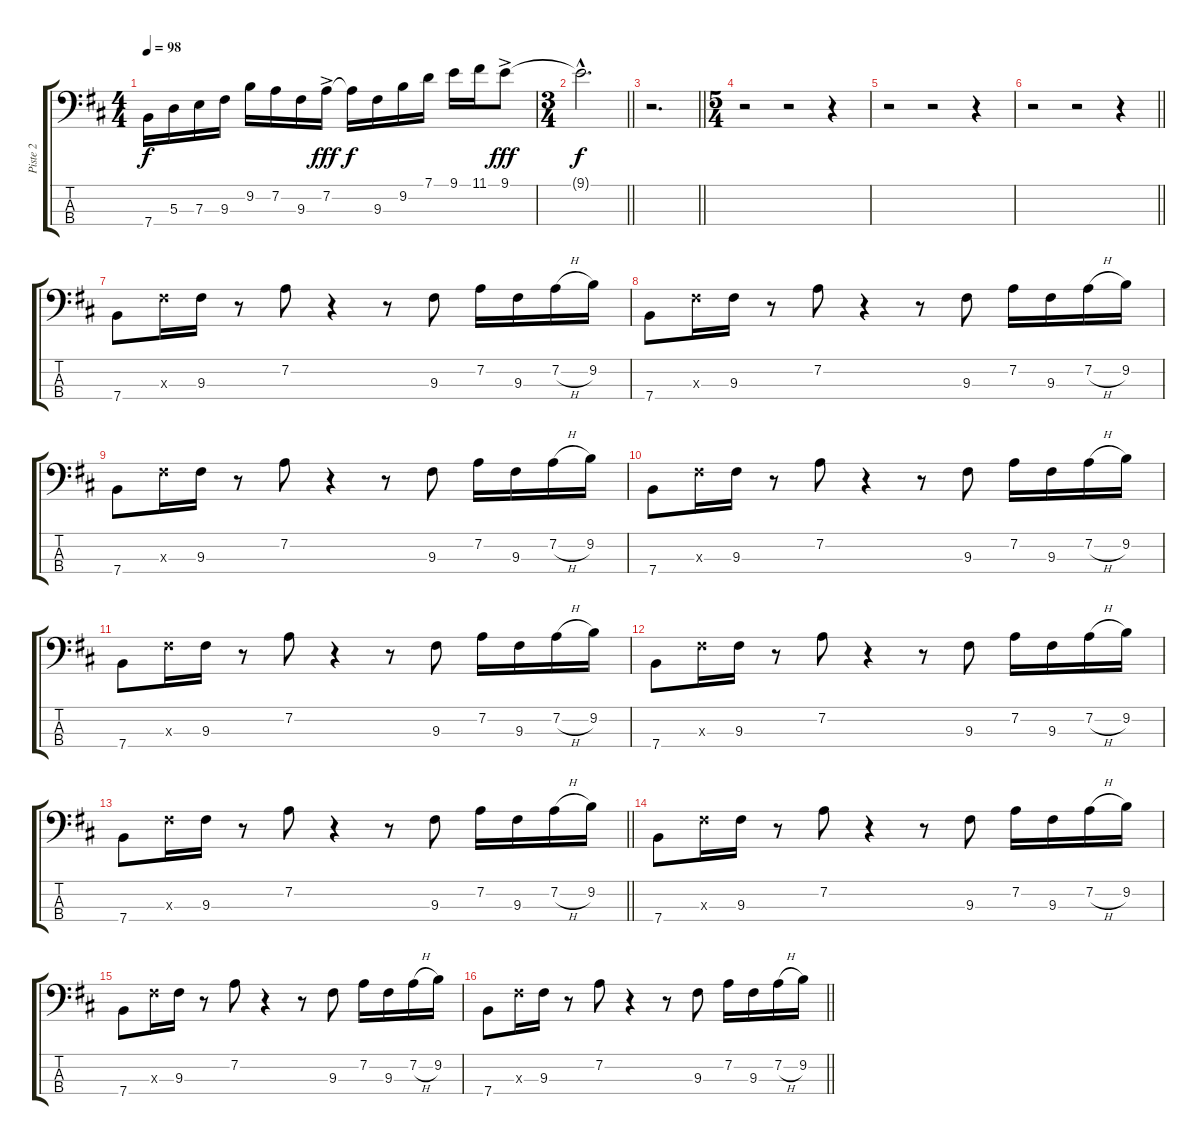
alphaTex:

\track ("Piste 2" "Piste 2") {instrument slapbass1}
\staff {score tabs}
\tuning (G2 D2 A1 E1) {hide}
\ts (4 4)
\tempo 98
\clef f4
\ks bminor
7.4.16{dy f volume 9 balance 8 instrument slapbass1} 5.3.16 7.3.16 9.3.16 9.2.16 7.2.16 9.3.16 7.2{ac}.16{dy fff} 7.2{t}.16{dy f} 9.3.16 9.2.16 7.1.16 9.1.16 11.1.16 9.1{ac}.8{dy fff} |
\ts (3 4)
\barLineRight lightlight
9.1{hac t}.2{d dy f} |
\barLineRight lightlight
r.2{d} |
\ts (5 4)
r.2 r.2 r.4 |
r.2 r.2 r.4 |
\barLineRight lightlight
r.2 r.2 r.4 |
7.4.8{volume 9 balance 8 instrument slapbass1} 9.3{x}.16 9.3.16 r.8 7.2.8 r.4 r.8 9.3.8 7.2.16 9.3.16 7.2{h}.16 9.2.16 |
7.4.8 9.3{x}.16 9.3.16 r.8 7.2.8 r.4 r.8 9.3.8 7.2.16 9.3.16 7.2{h}.16 9.2.16 |
7.4.8 9.3{x}.16 9.3.16 r.8 7.2.8 r.4 r.8 9.3.8 7.2.16 9.3.16 7.2{h}.16 9.2.16 |
7.4.8 9.3{x}.16 9.3.16 r.8 7.2.8 r.4 r.8 9.3.8 7.2.16 9.3.16 7.2{h}.16 9.2.16 |
7.4.8 9.3{x}.16 9.3.16 r.8 7.2.8 r.4 r.8 9.3.8 7.2.16 9.3.16 7.2{h}.16 9.2.16 |
7.4.8 9.3{x}.16 9.3.16 r.8 7.2.8 r.4 r.8 9.3.8 7.2.16 9.3.16 7.2{h}.16 9.2.16 |
\barLineRight lightlight
7.4.8 9.3{x}.16 9.3.16 r.8 7.2.8 r.4 r.8 9.3.8 7.2.16 9.3.16 7.2{h}.16 9.2.16 |
7.4.8 9.3{x}.16 9.3.16 r.8 7.2.8 r.4 r.8 9.3.8 7.2.16 9.3.16 7.2{h}.16 9.2.16 |
7.4.8 9.3{x}.16 9.3.16 r.8 7.2.8 r.4 r.8 9.3.8 7.2.16 9.3.16 7.2{h}.16 9.2.16 |
\barLineRight lightlight
7.4.8 9.3{x}.16 9.3.16 r.8 7.2.8 r.4 r.8 9.3.8 7.2.16 9.3.16 7.2{h}.16 9.2.16
